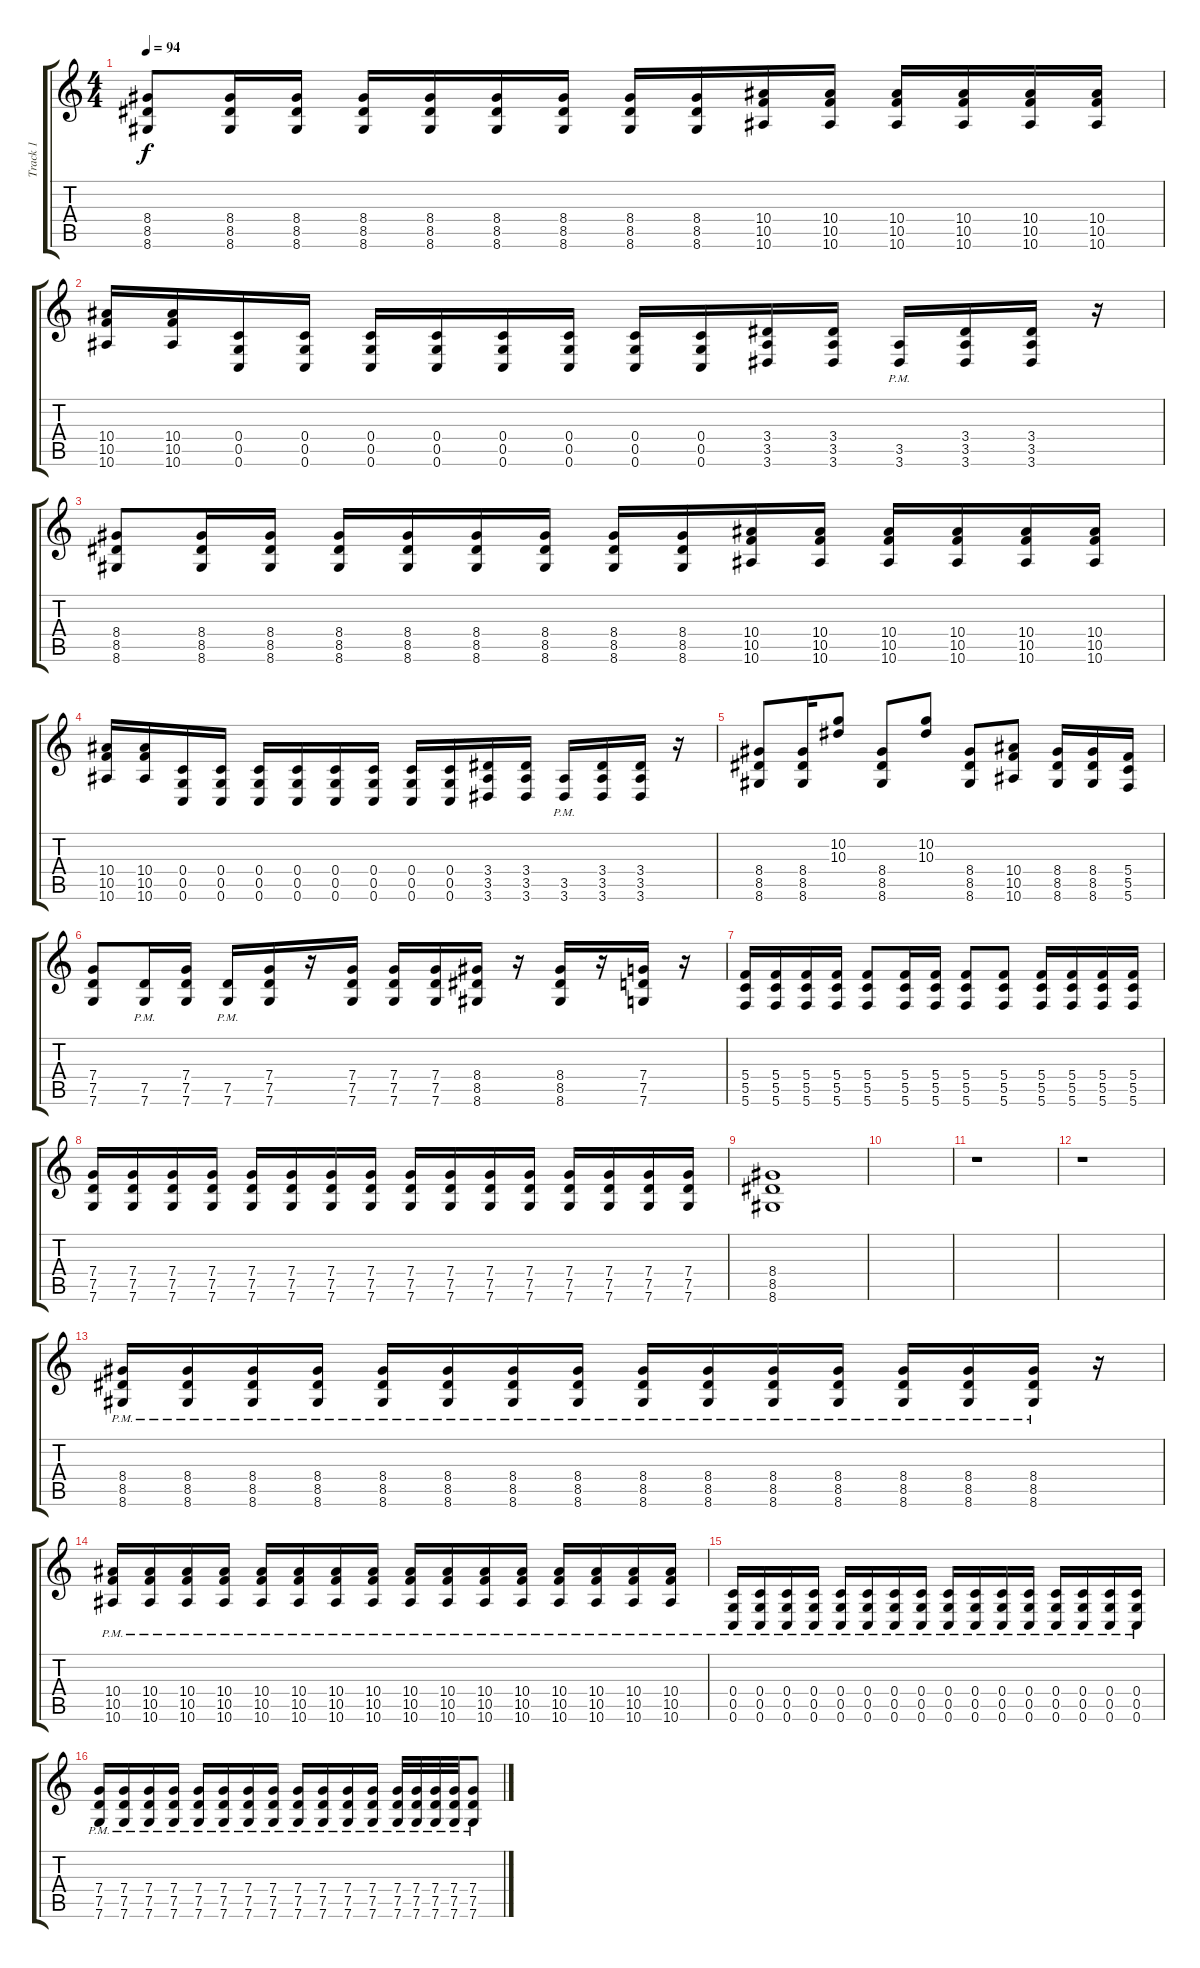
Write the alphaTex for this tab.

\track ("Track 1" "Track 1") {instrument overdrivenguitar}
\staff {score tabs}
\tuning (D4 A3 F3 C3 G2 C2) {hide}
\ts (4 4)
\tempo 94
\clef g2
\ks c
(8.4 8.5 8.6).8{dy f} (8.4 8.5 8.6).16 (8.4 8.5 8.6).16 (8.4 8.5 8.6).16 (8.4 8.5 8.6).16 (8.4 8.5 8.6).16 (8.4 8.5 8.6).16 (8.4 8.5 8.6).16 (8.4 8.5 8.6).16 (10.4 10.5 10.6).16 (10.4 10.5 10.6).16 (10.4 10.5 10.6).16 (10.4 10.5 10.6).16 (10.4 10.5 10.6).16 (10.4 10.5 10.6).16 |
(10.4 10.5 10.6).16 (10.4 10.5 10.6).16 (0.4 0.5 0.6).16 (0.4 0.5 0.6).16 (0.4 0.5 0.6).16 (0.4 0.5 0.6).16 (0.4 0.5 0.6).16 (0.4 0.5 0.6).16 (0.4 0.5 0.6).16 (0.4 0.5 0.6).16 (3.4 3.5 3.6).16 (3.4 3.5 3.6).16 (3.5{pm} 3.6{pm}).16 (3.4 3.5 3.6).16 (3.4 3.5 3.6).16 r.16 |
(8.4 8.5 8.6).8 (8.4 8.5 8.6).16 (8.4 8.5 8.6).16 (8.4 8.5 8.6).16 (8.4 8.5 8.6).16 (8.4 8.5 8.6).16 (8.4 8.5 8.6).16 (8.4 8.5 8.6).16 (8.4 8.5 8.6).16 (10.4 10.5 10.6).16 (10.4 10.5 10.6).16 (10.4 10.5 10.6).16 (10.4 10.5 10.6).16 (10.4 10.5 10.6).16 (10.4 10.5 10.6).16 |
(10.4 10.5 10.6).16 (10.4 10.5 10.6).16 (0.4 0.5 0.6).16 (0.4 0.5 0.6).16 (0.4 0.5 0.6).16 (0.4 0.5 0.6).16 (0.4 0.5 0.6).16 (0.4 0.5 0.6).16 (0.4 0.5 0.6).16 (0.4 0.5 0.6).16 (3.4 3.5 3.6).16 (3.4 3.5 3.6).16 (3.5{pm} 3.6{pm}).16 (3.4 3.5 3.6).16 (3.4 3.5 3.6).16 r.16 |
(8.4 8.5 8.6).8 (8.4 8.5 8.6).16 (10.2 10.3).8 (8.4 8.5 8.6).8 (10.2 10.3).8 (8.4 8.5 8.6).8 (10.4 10.5 10.6).8 (8.4 8.5 8.6).16 (8.4 8.5 8.6).16 (5.4 5.5 5.6).16 |
(7.4 7.5 7.6).8 (7.5{pm} 7.6{pm}).16 (7.4 7.5 7.6).16 (7.5{pm} 7.6{pm}).16 (7.4 7.5 7.6).16 r.16 (7.4 7.5 7.6).16 (7.4 7.5 7.6).16 (7.4 7.5 7.6).16 (8.4 8.5 8.6).16 r.16 (8.4 8.5 8.6).16 r.16 (7.4 7.5 7.6).16 r.16 |
(5.4 5.5 5.6).16 (5.4 5.5 5.6).16 (5.4 5.5 5.6).16 (5.4 5.5 5.6).16 (5.4 5.5 5.6).8 (5.4 5.5 5.6).16 (5.4 5.5 5.6).16 (5.4 5.5 5.6).8 (5.4 5.5 5.6).8 (5.4 5.5 5.6).16 (5.4 5.5 5.6).16 (5.4 5.5 5.6).16 (5.4 5.5 5.6).16 |
(7.4 7.5 7.6).16 (7.4 7.5 7.6).16 (7.4 7.5 7.6).16 (7.4 7.5 7.6).16 (7.4 7.5 7.6).16 (7.4 7.5 7.6).16 (7.4 7.5 7.6).16 (7.4 7.5 7.6).16 (7.4 7.5 7.6).16 (7.4 7.5 7.6).16 (7.4 7.5 7.6).16 (7.4 7.5 7.6).16 (7.4 7.5 7.6).16 (7.4 7.5 7.6).16 (7.4 7.5 7.6).16 (7.4 7.5 7.6).16 |
(8.4 8.5 8.6).1 |
|
r.1 |
r.1 |
(8.4{pm} 8.5{pm} 8.6{pm}).16 (8.4{pm} 8.5{pm} 8.6{pm}).16 (8.4{pm} 8.5{pm} 8.6{pm}).16 (8.4{pm} 8.5{pm} 8.6{pm}).16 (8.4{pm} 8.5{pm} 8.6{pm}).16 (8.4{pm} 8.5{pm} 8.6{pm}).16 (8.4{pm} 8.5{pm} 8.6{pm}).16 (8.4{pm} 8.5{pm} 8.6{pm}).16 (8.4{pm} 8.5{pm} 8.6{pm}).16 (8.4{pm} 8.5{pm} 8.6{pm}).16 (8.4{pm} 8.5{pm} 8.6{pm}).16 (8.4{pm} 8.5{pm} 8.6{pm}).16 (8.4{pm} 8.5{pm} 8.6{pm}).16 (8.4{pm} 8.5{pm} 8.6{pm}).16 (8.4{pm} 8.5{pm} 8.6{pm}).16 r.16 |
(10.4{pm} 10.5{pm} 10.6{pm}).16 (10.4{pm} 10.5{pm} 10.6{pm}).16 (10.4{pm} 10.5{pm} 10.6{pm}).16 (10.4{pm} 10.5{pm} 10.6{pm}).16 (10.4{pm} 10.5{pm} 10.6{pm}).16 (10.4{pm} 10.5{pm} 10.6{pm}).16 (10.4{pm} 10.5{pm} 10.6{pm}).16 (10.4{pm} 10.5{pm} 10.6{pm}).16 (10.4{pm} 10.5{pm} 10.6{pm}).16 (10.4{pm} 10.5{pm} 10.6{pm}).16 (10.4{pm} 10.5{pm} 10.6{pm}).16 (10.4{pm} 10.5{pm} 10.6{pm}).16 (10.4{pm} 10.5{pm} 10.6{pm}).16 (10.4{pm} 10.5{pm} 10.6{pm}).16 (10.4{pm} 10.5{pm} 10.6{pm}).16 (10.4{pm} 10.5{pm} 10.6{pm}).16 |
(0.4{pm} 0.5{pm} 0.6{pm}).16 (0.4{pm} 0.5{pm} 0.6{pm}).16 (0.4{pm} 0.5{pm} 0.6{pm}).16 (0.4{pm} 0.5{pm} 0.6{pm}).16 (0.4{pm} 0.5{pm} 0.6{pm}).16 (0.4{pm} 0.5{pm} 0.6{pm}).16 (0.4{pm} 0.5{pm} 0.6{pm}).16 (0.4{pm} 0.5{pm} 0.6{pm}).16 (0.4{pm} 0.5{pm} 0.6{pm}).16 (0.4{pm} 0.5{pm} 0.6{pm}).16 (0.4{pm} 0.5{pm} 0.6{pm}).16 (0.4{pm} 0.5{pm} 0.6{pm}).16 (0.4{pm} 0.5{pm} 0.6{pm}).16 (0.4{pm} 0.5{pm} 0.6{pm}).16 (0.4{pm} 0.5{pm} 0.6{pm}).16 (0.4{pm} 0.5{pm} 0.6{pm}).16 |
(7.4{pm} 7.5{pm} 7.6{pm}).16 (7.4{pm} 7.5{pm} 7.6{pm}).16 (7.4{pm} 7.5{pm} 7.6{pm}).16 (7.4{pm} 7.5{pm} 7.6{pm}).16 (7.4{pm} 7.5{pm} 7.6{pm}).16 (7.4{pm} 7.5{pm} 7.6{pm}).16 (7.4{pm} 7.5{pm} 7.6{pm}).16 (7.4{pm} 7.5{pm} 7.6{pm}).16 (7.4{pm} 7.5{pm} 7.6{pm}).16 (7.4{pm} 7.5{pm} 7.6{pm}).16 (7.4{pm} 7.5{pm} 7.6{pm}).16 (7.4{pm} 7.5{pm} 7.6{pm}).16 (7.4{pm} 7.5{pm} 7.6{pm}).32 (7.4{pm} 7.5{pm} 7.6{pm}).32 (7.4{pm} 7.5{pm} 7.6{pm}).32 (7.4{pm} 7.5{pm} 7.6{pm}).32 (7.4{pm} 7.5{pm} 7.6{pm}).8
